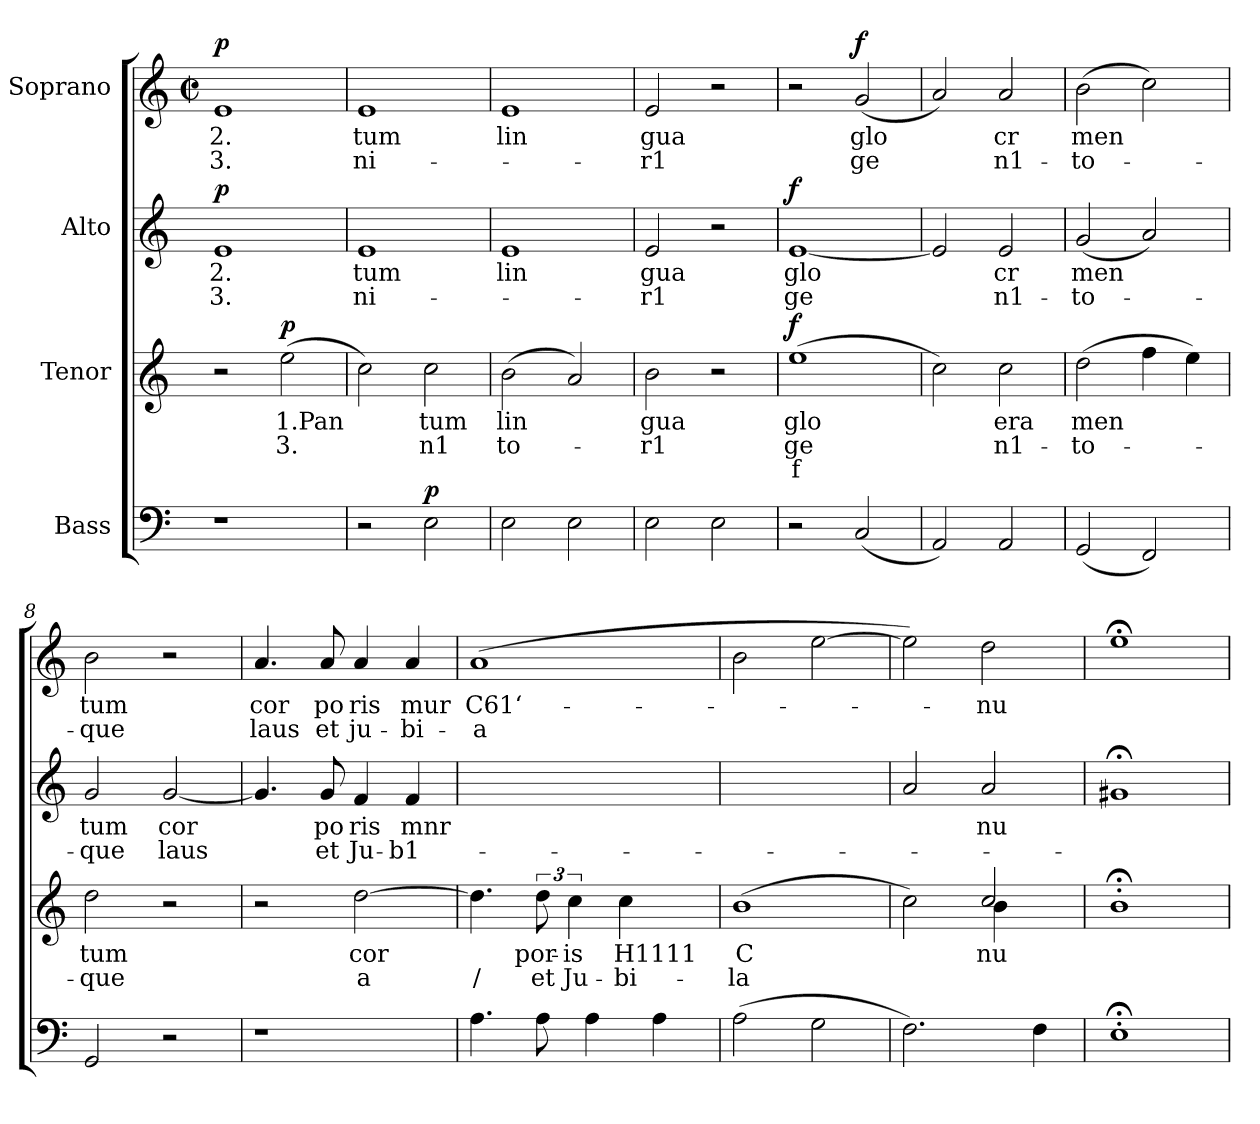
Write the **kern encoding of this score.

**kern	**dynam	**kern	**text	**text	**text	**dynam	**kern	**text	**text	**dynam	**kern	**text	**text	**dynam
*part4	*part4	*part3	*part3	*part3	*part3	*part3	*part2	*part2	*part2	*part2	*part1	*part1	*part1	*part1
*staff4	*staff4	*staff3	*staff3	*staff3	*staff3	*staff3	*staff2	*staff2	*staff2	*staff2	*staff1	*staff1	*staff1	*staff1
*I"Bass	*	*I"Tenor	*	*	*	*	*I"Alto	*	*	*	*I"Soprano	*	*	*
*clefF4	*	*clefG2	*	*	*	*	*clefG2	*	*	*	*clefG2	*	*	*
*k[]	*	*k[]	*	*	*	*	*k[]	*	*	*	*k[]	*	*	*
*	*	*	*	*	*	*	*	*	*	*	*M2/2	*	*	*
*	*	*	*	*	*	*	*	*	*	*	*met(c|)	*	*	*
*MM120	*	*MM120	*	*	*	*	*MM120	*	*	*	*MM120	*	*	*
=1	=1	=1	=1	=1	=1	=1	=1	=1	=1	=1	=1	=1	=1	=1
!	!	!	!	!	!	!	!	!	!	!LO:DY:a	!	!	!	!LO:DY:a
1r	.	2r	.	.	.	.	1e	-2.	-3.	p	1e	-2.	-3.	p
!	!	!	!	!	!	!LO:DY:a	!	!	!	!	!	!	!	!
.	.	(>2ee\	1.Pan	3.	.	p	.	.	.	.	.	.	.	.
=2	=2	=2	=2	=2	=2	=2	=2	=2	=2	=2	=2	=2	=2	=2
2r	.	2cc\)	.	.	.	.	1e	-tum	-ni-	.	1e	-tum	-ni-	.
!	!LO:DY:a	!	!	!	!	!	!	!	!	!	!	!	!	!
2E\	p	2cc\	-tum	-n1	.	.	.	.	.	.	.	.	.	.
=3	=3	=3	=3	=3	=3	=3	=3	=3	=3	=3	=3	=3	=3	=3
2E\	.	(>2b\	lin	to-	.	.	1e	lin	.	.	1e	lin	.	.
2E\	.	2a/)	.	.	.	.	.	.	.	.	.	.	.	.
=4	=4	=4	=4	=4	=4	=4	=4	=4	=4	=4	=4	=4	=4	=4
2E\	.	2b\	gua	-r1	.	.	2e/	gua	-r1	.	2e/	gua	-r1	.
2E\	.	2r	.	.	.	.	2r	.	.	.	2r	.	.	.
=5	=5	=5	=5	=5	=5	=5	=5	=5	=5	=5	=5	=5	=5	=5
!	!	!	!	!	!	!LO:DY:a	!	!	!	!LO:DY:a	!	!	!	!
2r	.	(>1ee	glo	ge	f	f	[1e	glo	ge	f	2r	.	.	.
!	!	!	!	!	!	!	!	!	!	!	!	!	!	!LO:DY:a
(2C/	.	.	.	.	.	.	.	.	.	.	(2g/	glo	ge	f
=6	=6	=6	=6	=6	=6	=6	=6	=6	=6	=6	=6	=6	=6	=6
2AA/)	.	2cc\)	.	.	.	.	2e/]	.	.	.	2a/)	.	.	.
2AA/	.	2cc\	era	n1-	.	.	2e/	cr	n1-	.	2a/	cr	n1-	.
=7	=7	=7	=7	=7	=7	=7	=7	=7	=7	=7	=7	=7	=7	=7
(2GG/	.	(>2dd\	-men	-to-	.	.	(2g/	-men	-to-	.	(>2b\	-men	-to-	.
2FF/)	.	4ff\	.	.	.	.	2a/)	.	.	.	2cc\)	.	.	.
.	.	4ee\)	.	.	.	.	.	.	.	.	.	.	.	.
=8	=8	=8	=8	=8	=8	=8	=8	=8	=8	=8	=8	=8	=8	=8
2GG/	.	2dd\	-tum	-que	.	.	2g/	-tum	-que	.	2b\	-tum	-que	.
2r	.	2r	.	.	.	.	[2g/	cor	laus	.	2r	.	.	.
=9	=9	=9	=9	=9	=9	=9	=9	=9	=9	=9	=9	=9	=9	=9
1r	.	2r	.	.	.	.	4.g/]	.	.	.	4.a/	cor	laus	.
.	.	.	.	.	.	.	8g/	-po	et	.	8a/	-po	et	.
.	.	[2dd\	cor	a	.	.	4f/	-ris	Ju-	.	4a/	-ris	ju-	.
.	.	.	.	.	.	.	4f/	-mnr	-b1-	.	4a/	-mur	-bi-	.
!!LO:PB:g=z
=10	=10	=10	=10	=10	=10	=10	=10	=10	=10	=10	=10	=10	=10	=10
4.A\	.	4.dd\]	.	/	.	.	1ryy	.	.	.	(>1a	C61‘-	a	.
8A\	.	12dd\	-por-	et	.	.	.	.	.	.	.	.	.	.
.	.	6cc\	-is	Ju-	.	.	.	.	.	.	.	.	.	.
4A\	.	.	.	.	.	.	.	.	.	.	.	.	.	.
.	.	4cc\	H1111	-bi-	.	.	.	.	.	.	.	.	.	.
4A\	.	.	.	.	.	.	.	.	.	.	.	.	.	.
.	.	8ryy	.	.	.	.	.	.	.	.	.	.	.	.
=11	=11	=11	=11	=11	=11	=11	=11	=11	=11	=11	=11	=11	=11	=11
(>2A\	.	(>1b	-C	-la	.	.	1ryy	.	.	.	2b\	.	.	.
2G\	.	.	.	.	.	.	.	.	.	.	[2ee\	.	.	.
=12	=12	=12	=12	=12	=12	=12	=12	=12	=12	=12	=12	=12	=12	=12
*	*	*^	*	*	*	*	*	*	*	*	*	*	*	*
2.F\)	.	2cc\)	2ryy	.	.	.	.	2a/	.	.	.	2ee\])	.	.	.
.	.	2cc/	4b\	nu	.	.	.	2a/	-nu	.	.	2dd\	-nu	.	.
4F\	.	.	4ryy	.	.	.	.	.	.	.	.	.	.	.	.
*	*	*v	*v	*	*	*	*	*	*	*	*	*	*	*	*
=13	=13	=13	=13	=13	=13	=13	=13	=13	=13	=13	=13	=13	=13	=13
1E;<'	.	1b;<'	.	.	.	.	1g#X;<	.	.	.	1ee;<	.	.	.
=	=	=	=	=	=	=	=	=	=	=	=	=	=	=
*-	*-	*-	*-	*-	*-	*-	*-	*-	*-	*-	*-	*-	*-	*-
